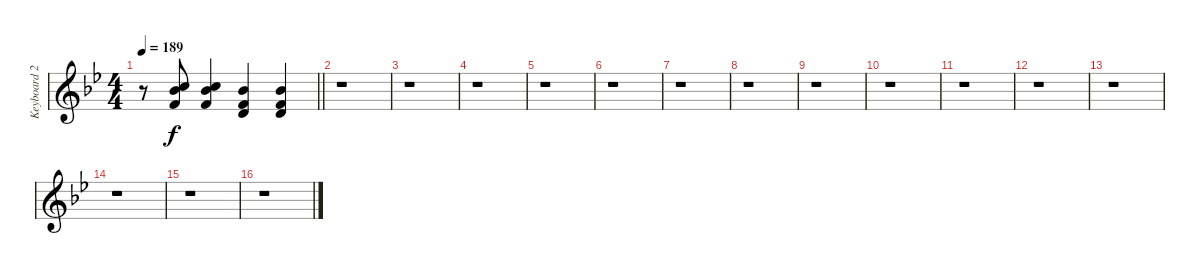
\track ("Keyboard 2" "Keyboard 2") {instrument lead1square}
\staff {score}
\tuning (E4 B3 G3 D3 A2 E2) {hide}
\ts (4 4)
\tempo 189
\clef g2
\barLineRight lightlight
\ks bb
r.8{dy f} (8.1 11.2 10.3).8 (8.1 11.2 10.3).4 (11.2 10.3 12.4).4 (11.2 10.3 12.4).4 |
r.1 |
r.1 |
r.1 |
r.1 |
r.1 |
r.1 |
r.1 |
r.1 |
r.1 |
r.1 |
r.1 |
r.1 |
r.1 |
r.1 |
r.1
